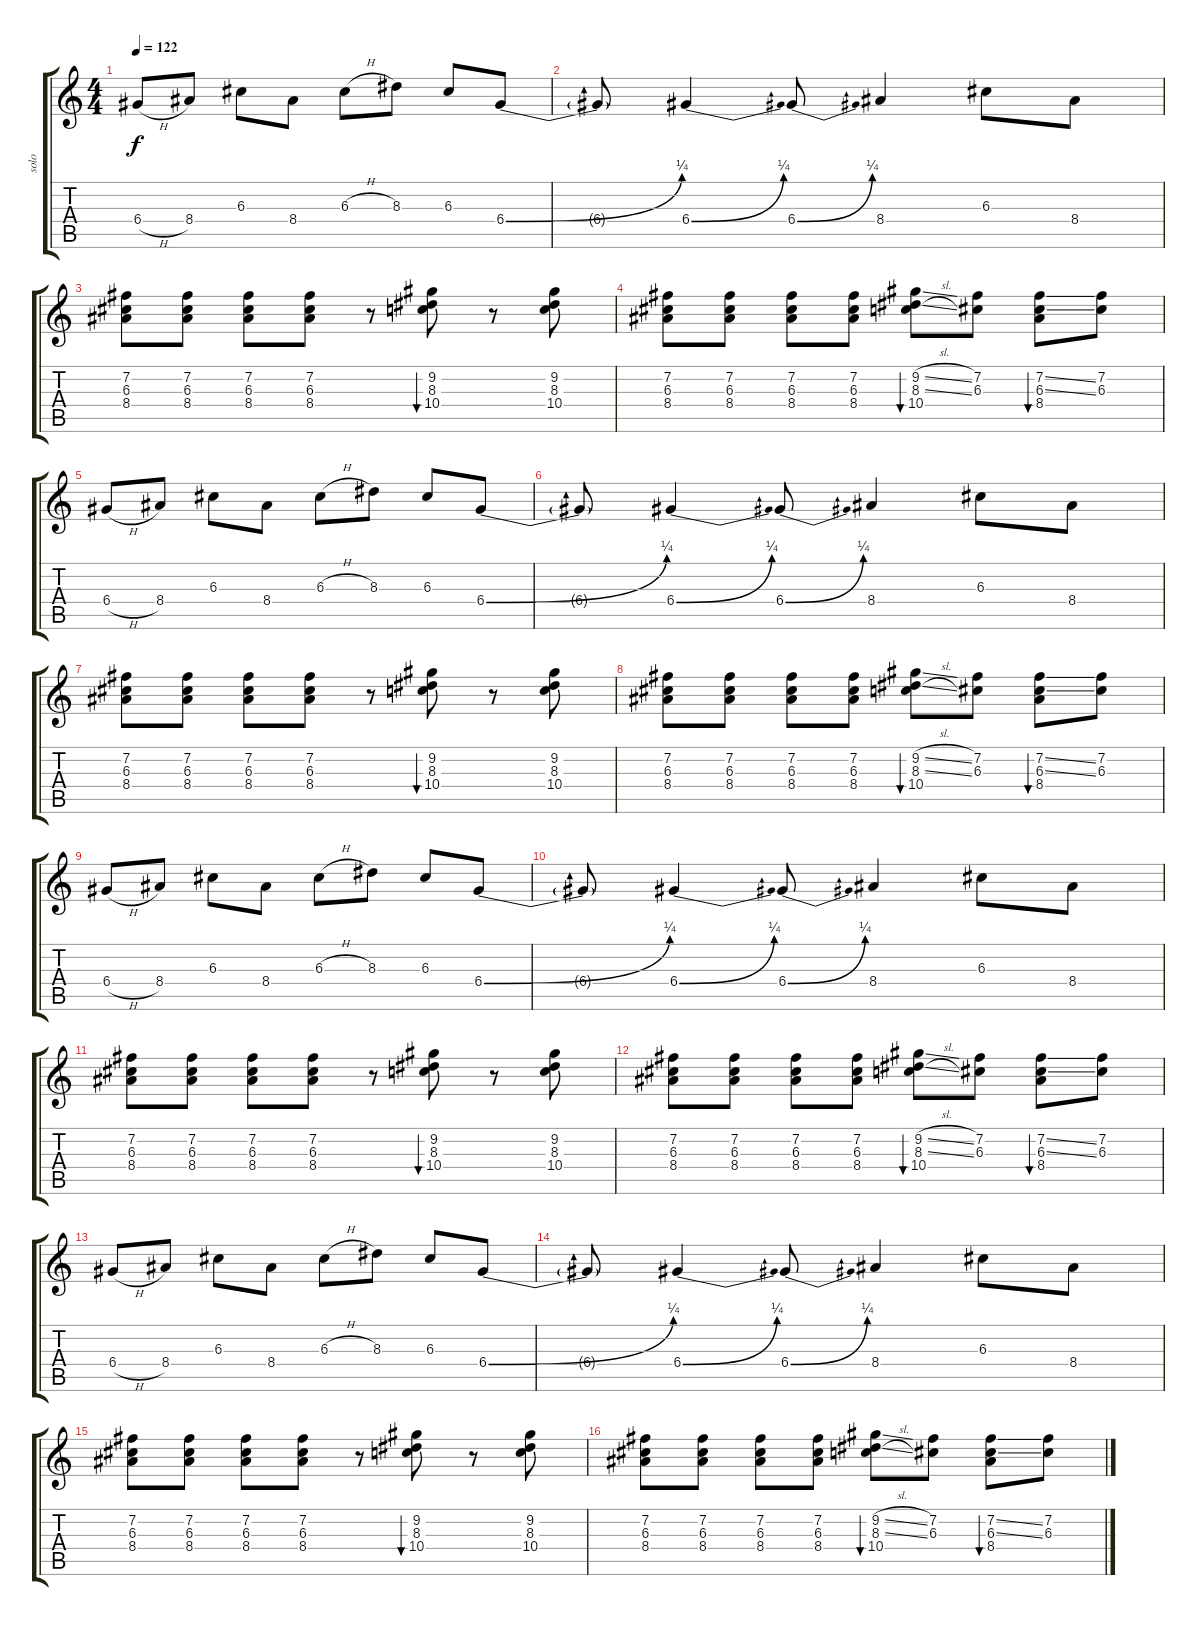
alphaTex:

\track ("solo" "solo") {instrument overdrivenguitar}
\staff {score tabs}
\tuning (E4 B3 G3 D3 A2 E2) {hide}
\ts (4 4)
\tempo 122
\clef g2
\ks c
6.4{h}.8{dy f} 8.4.8 6.3.8 8.4.8 6.3{h}.8 8.3.8 6.3.8 6.4{be (bend 0 0 60 1)}.8 |
6.4{t}.8 6.4{be (bend 0 0 60 1)}.4 6.4{be (bend 0 0 60 1)}.8 8.4.4 6.3.8 8.4.8 |
(7.2 6.3 8.4).8 (7.2 6.3 8.4).8 (7.2 6.3 8.4).8 (7.2 6.3 8.4).8 r.8 (9.2 8.3 10.4).8{bu 60} r.8 (9.2 8.3 10.4).8 |
(7.2 6.3 8.4).8 (7.2 6.3 8.4).8 (7.2 6.3 8.4).8 (7.2 6.3 8.4).8 (9.2{sl} 8.3{sl} 10.4).8{bu 60} (7.2 6.3).8 (7.2{ss} 6.3{ss} 8.4).8{bu 60} (7.2 6.3).8 |
6.4{h}.8 8.4.8 6.3.8 8.4.8 6.3{h}.8 8.3.8 6.3.8 6.4{be (bend 0 0 60 1)}.8 |
6.4{t}.8 6.4{be (bend 0 0 60 1)}.4 6.4{be (bend 0 0 60 1)}.8 8.4.4 6.3.8 8.4.8 |
(7.2 6.3 8.4).8 (7.2 6.3 8.4).8 (7.2 6.3 8.4).8 (7.2 6.3 8.4).8 r.8 (9.2 8.3 10.4).8{bu 60} r.8 (9.2 8.3 10.4).8 |
(7.2 6.3 8.4).8 (7.2 6.3 8.4).8 (7.2 6.3 8.4).8 (7.2 6.3 8.4).8 (9.2{sl} 8.3{sl} 10.4).8{bu 60} (7.2 6.3).8 (7.2{ss} 6.3{ss} 8.4).8{bu 60} (7.2 6.3).8 |
6.4{h}.8 8.4.8 6.3.8 8.4.8 6.3{h}.8 8.3.8 6.3.8 6.4{be (bend 0 0 60 1)}.8 |
6.4{t}.8 6.4{be (bend 0 0 60 1)}.4 6.4{be (bend 0 0 60 1)}.8 8.4.4 6.3.8 8.4.8 |
(7.2 6.3 8.4).8 (7.2 6.3 8.4).8 (7.2 6.3 8.4).8 (7.2 6.3 8.4).8 r.8 (9.2 8.3 10.4).8{bu 60} r.8 (9.2 8.3 10.4).8 |
(7.2 6.3 8.4).8 (7.2 6.3 8.4).8 (7.2 6.3 8.4).8 (7.2 6.3 8.4).8 (9.2{sl} 8.3{sl} 10.4).8{bu 60} (7.2 6.3).8 (7.2{ss} 6.3{ss} 8.4).8{bu 60} (7.2 6.3).8 |
6.4{h}.8 8.4.8 6.3.8 8.4.8 6.3{h}.8 8.3.8 6.3.8 6.4{be (bend 0 0 60 1)}.8 |
6.4{t}.8 6.4{be (bend 0 0 60 1)}.4 6.4{be (bend 0 0 60 1)}.8 8.4.4 6.3.8 8.4.8 |
(7.2 6.3 8.4).8 (7.2 6.3 8.4).8 (7.2 6.3 8.4).8 (7.2 6.3 8.4).8 r.8 (9.2 8.3 10.4).8{bu 60} r.8 (9.2 8.3 10.4).8 |
(7.2 6.3 8.4).8 (7.2 6.3 8.4).8 (7.2 6.3 8.4).8 (7.2 6.3 8.4).8 (9.2{sl} 8.3{sl} 10.4).8{bu 60} (7.2 6.3).8 (7.2{ss} 6.3{ss} 8.4).8{bu 60} (7.2 6.3).8
